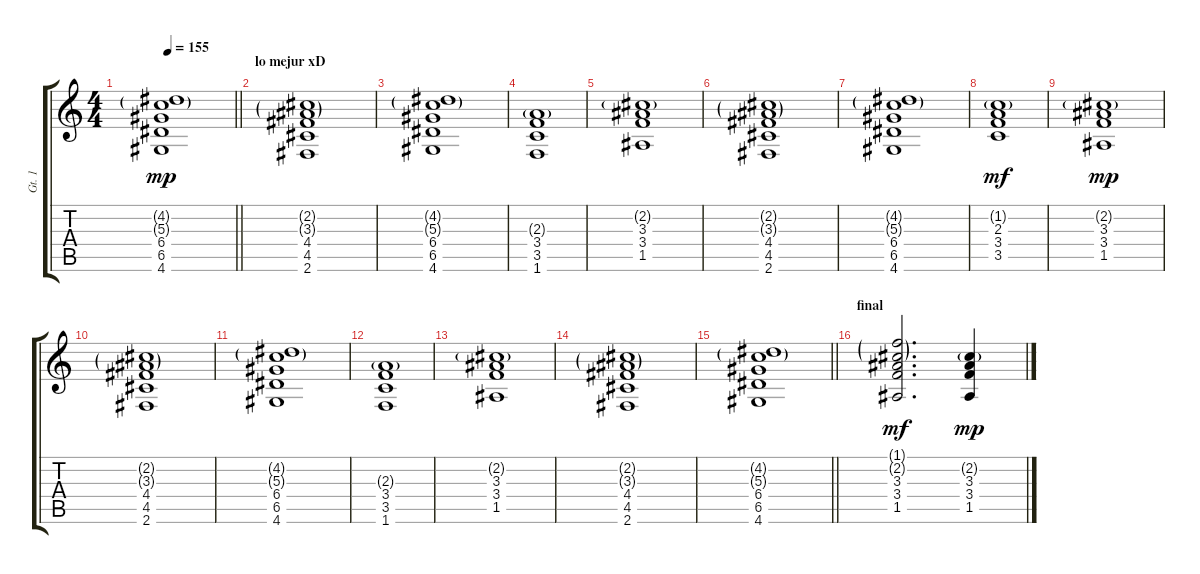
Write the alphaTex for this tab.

\track ("Gt. 1" "Gt. 1") {instrument distortionguitar}
\staff {score tabs}
\tuning (E4 B3 G3 D3 A2 E2) {hide}
\ts (4 4)
\tempo 155
\clef g2
\barLineRight lightlight
\ks c
(4.2{g} 5.3{g} 6.4 6.5 4.6).1{dy mp} |
\section ("" "lo mejur xD")
(2.2{g} 3.3{g} 4.4 4.5 2.6).1 |
(4.2{g} 5.3{g} 6.4 6.5 4.6).1 |
(2.3{g} 3.4 3.5 1.6).1 |
(2.2{g} 3.3 3.4 1.5).1 |
(2.2{g} 3.3{g} 4.4 4.5 2.6).1 |
(4.2{g} 5.3{g} 6.4 6.5 4.6).1 |
(1.2{g} 2.3 3.4 3.5).1{dy mf} |
(2.2{g} 3.3 3.4 1.5).1{dy mp} |
(2.2{g} 3.3{g} 4.4 4.5 2.6).1 |
(4.2{g} 5.3{g} 6.4 6.5 4.6).1 |
(2.3{g} 3.4 3.5 1.6).1 |
(2.2{g} 3.3 3.4 1.5).1 |
(2.2{g} 3.3{g} 4.4 4.5 2.6).1 |
\barLineRight lightlight
(4.2{g} 5.3{g} 6.4 6.5 4.6).1 |
\section ("" "final")
(1.1{g} 2.2{g} 3.3 3.4 1.5).2{d dy mf} (2.2{g} 3.3 3.4 1.5).4{dy mp}
